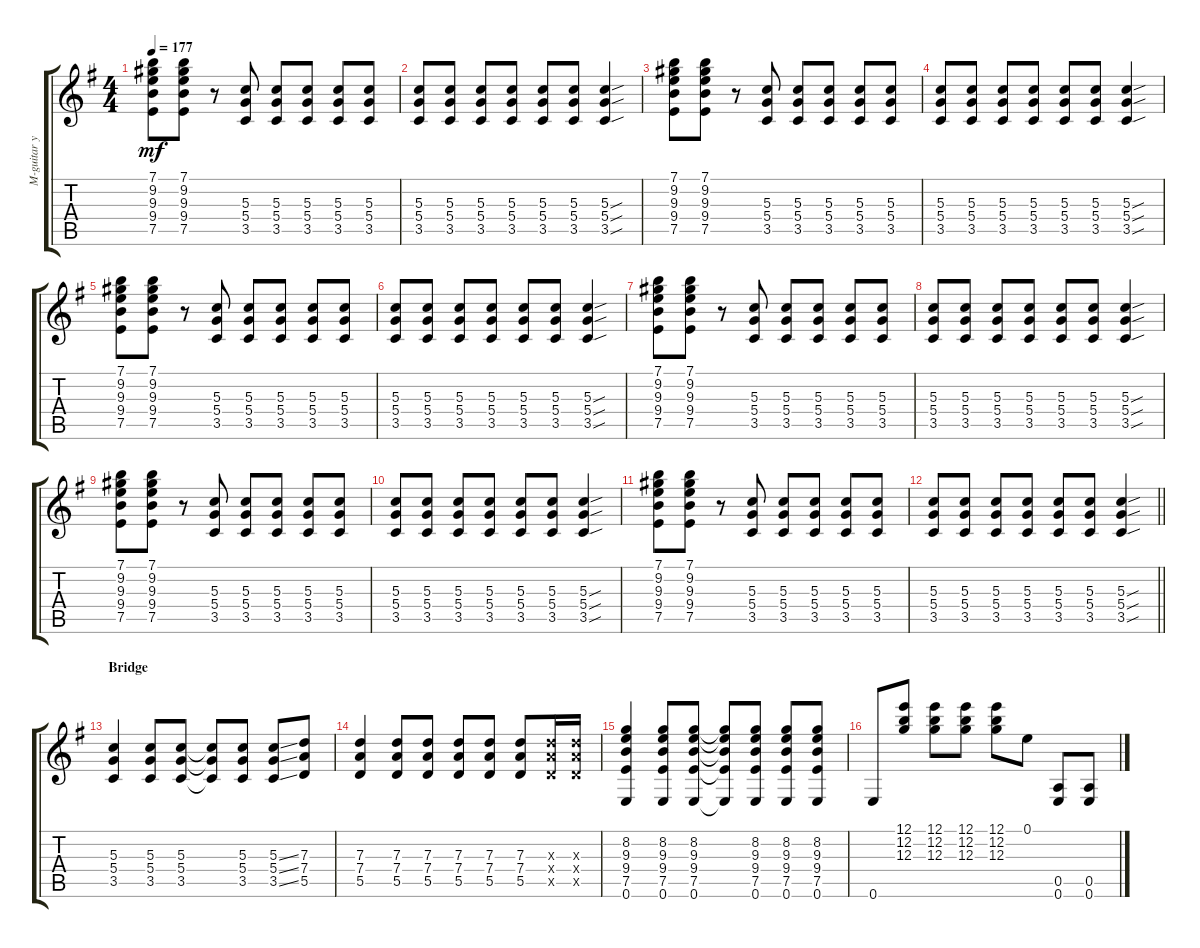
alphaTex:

\track ("M-guitar yui hirasawa" "M-guitar y") {instrument overdrivenguitar}
\staff {score tabs}
\tuning (E4 B3 G3 D3 A2 E2) {hide}
\ts (4 4)
\tempo 177
\clef g2
\ks eminor
(7.1 9.2 9.3 9.4 7.5).8{dy mf} (7.1 9.2 9.3 9.4 7.5).8 r.8 (5.3 5.4 3.5).8 (5.3 5.4 3.5).8 (5.3 5.4 3.5).8 (5.3 5.4 3.5).8 (5.3 5.4 3.5).8 |
(5.3 5.4 3.5).8 (5.3 5.4 3.5).8 (5.3 5.4 3.5).8 (5.3 5.4 3.5).8 (5.3 5.4 3.5).8 (5.3 5.4 3.5).8 (5.3{sou} 5.4{sou} 3.5{sou}).4 |
(7.1 9.2 9.3 9.4 7.5).8 (7.1 9.2 9.3 9.4 7.5).8 r.8 (5.3 5.4 3.5).8 (5.3 5.4 3.5).8 (5.3 5.4 3.5).8 (5.3 5.4 3.5).8 (5.3 5.4 3.5).8 |
(5.3 5.4 3.5).8 (5.3 5.4 3.5).8 (5.3 5.4 3.5).8 (5.3 5.4 3.5).8 (5.3 5.4 3.5).8 (5.3 5.4 3.5).8 (5.3{sou} 5.4{sou} 3.5{sou}).4 |
(7.1 9.2 9.3 9.4 7.5).8 (7.1 9.2 9.3 9.4 7.5).8 r.8 (5.3 5.4 3.5).8 (5.3 5.4 3.5).8 (5.3 5.4 3.5).8 (5.3 5.4 3.5).8 (5.3 5.4 3.5).8 |
(5.3 5.4 3.5).8 (5.3 5.4 3.5).8 (5.3 5.4 3.5).8 (5.3 5.4 3.5).8 (5.3 5.4 3.5).8 (5.3 5.4 3.5).8 (5.3{sou} 5.4{sou} 3.5{sou}).4 |
(7.1 9.2 9.3 9.4 7.5).8 (7.1 9.2 9.3 9.4 7.5).8 r.8 (5.3 5.4 3.5).8 (5.3 5.4 3.5).8 (5.3 5.4 3.5).8 (5.3 5.4 3.5).8 (5.3 5.4 3.5).8 |
(5.3 5.4 3.5).8 (5.3 5.4 3.5).8 (5.3 5.4 3.5).8 (5.3 5.4 3.5).8 (5.3 5.4 3.5).8 (5.3 5.4 3.5).8 (5.3{sou} 5.4{sou} 3.5{sou}).4 |
(7.1 9.2 9.3 9.4 7.5).8 (7.1 9.2 9.3 9.4 7.5).8 r.8 (5.3 5.4 3.5).8 (5.3 5.4 3.5).8 (5.3 5.4 3.5).8 (5.3 5.4 3.5).8 (5.3 5.4 3.5).8 |
(5.3 5.4 3.5).8 (5.3 5.4 3.5).8 (5.3 5.4 3.5).8 (5.3 5.4 3.5).8 (5.3 5.4 3.5).8 (5.3 5.4 3.5).8 (5.3{sou} 5.4{sou} 3.5{sou}).4 |
(7.1 9.2 9.3 9.4 7.5).8 (7.1 9.2 9.3 9.4 7.5).8 r.8 (5.3 5.4 3.5).8 (5.3 5.4 3.5).8 (5.3 5.4 3.5).8 (5.3 5.4 3.5).8 (5.3 5.4 3.5).8 |
\barLineRight lightlight
(5.3 5.4 3.5).8 (5.3 5.4 3.5).8 (5.3 5.4 3.5).8 (5.3 5.4 3.5).8 (5.3 5.4 3.5).8 (5.3 5.4 3.5).8 (5.3{sou} 5.4{sou} 3.5{sou}).4 |
\section ("" "Bridge")
(5.3 5.4 3.5).4 (5.3 5.4 3.5).8 (5.3 5.4 3.5).8 (5.3{t} 5.4{t} 3.5{t}).8 (5.3 5.4 3.5).8 (5.3{ss} 5.4{ss} 3.5{ss}).8 (7.3 7.4 5.5).8 |
(7.3 7.4 5.5).4 (7.3 7.4 5.5).8 (7.3 7.4 5.5).8 (7.3 7.4 5.5).8 (7.3 7.4 5.5).8 (7.3 7.4 5.5).8 (7.3{x} 7.4{x} 5.5{x}).16 (7.3{x} 7.4{x} 5.5{x}).16 |
(8.2 9.3 9.4 7.5 0.6).4 (8.2 9.3 9.4 7.5 0.6).8 (8.2 9.3 9.4 7.5 0.6).8 (8.2{t} 9.3{t} 9.4{t} 7.5{t} 0.6{t}).8 (8.2 9.3 9.4 7.5 0.6).8 (8.2 9.3 9.4 7.5 0.6).8 (8.2 9.3 9.4 7.5 0.6).8 |
0.6.8 (12.1 12.2 12.3).8 (12.1 12.2 12.3).8 (12.1 12.2 12.3).8 (12.1 12.2 12.3).8 0.1.8 (0.5 0.6).8 (0.5 0.6).8
